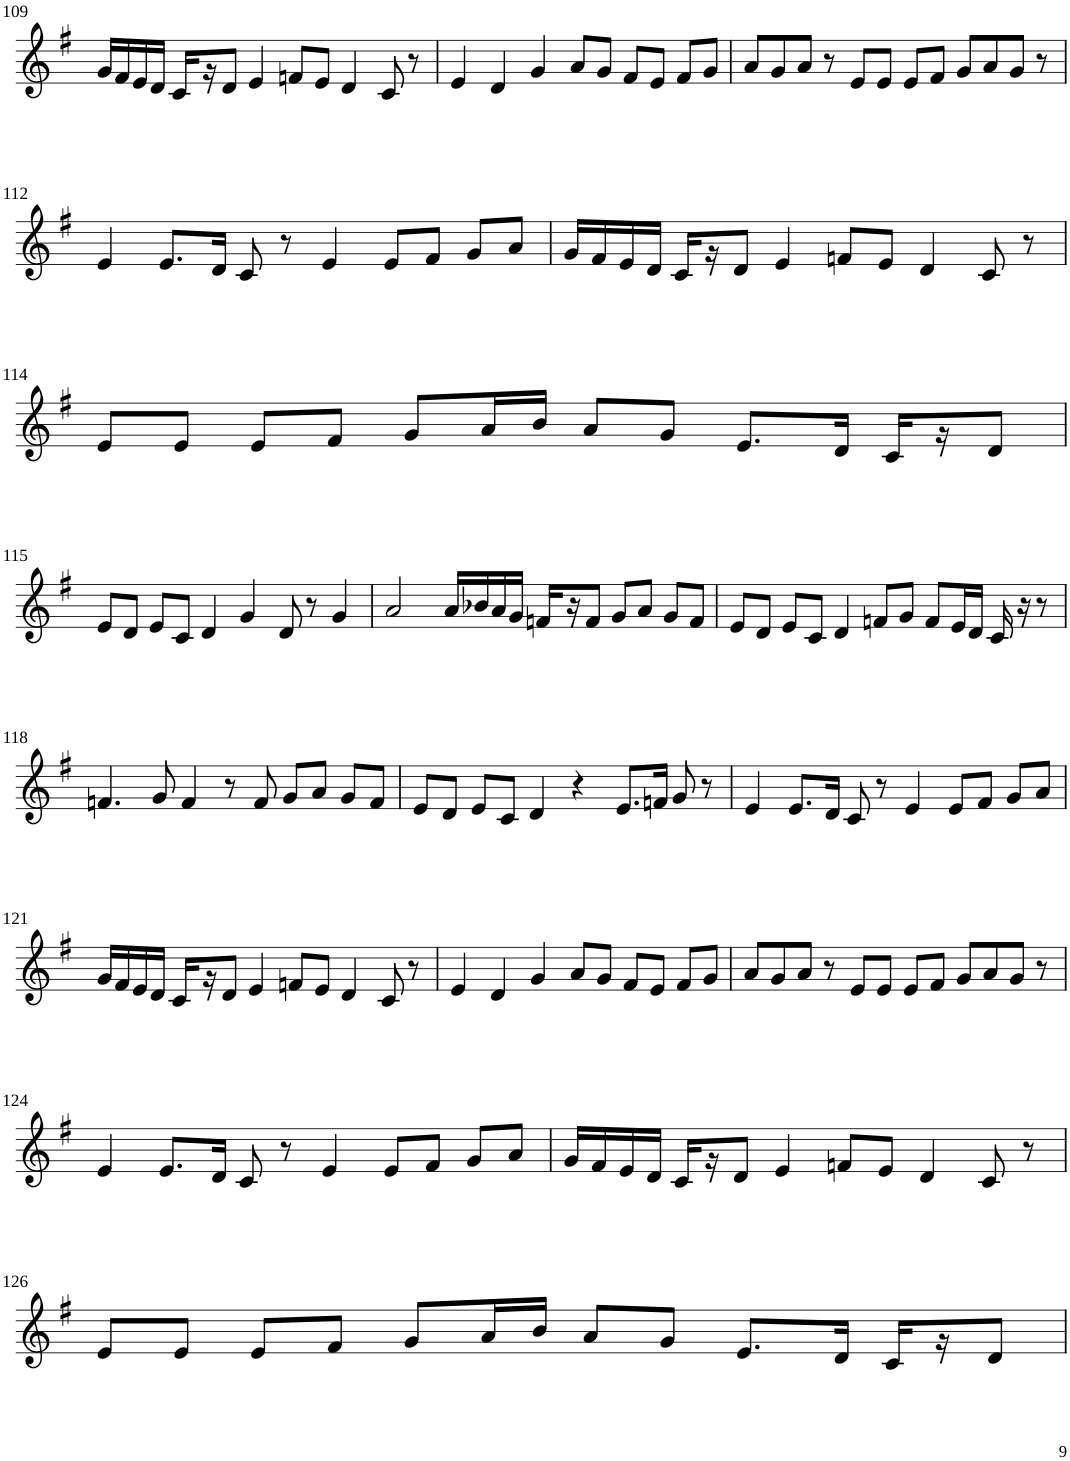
**kern
*part1
*staff1
*I"Violin
!!LO:PB:g=z
*clefG2
*k[f#]
*G:
*M6/4
=109
16g/LL
16f#/
16e/
16d/JJ
16c/LL
16r
8d/J
4e/
8fn/L
8e/J
4d/
8c/
8r
=110
4e/
4d/
4g/
8a/L
8g/J
8f#/L
8e/J
8f#/L
8g/J
=111
8a/L
8g/
8a/J
8r
8e/L
8e/J
8e/L
8f#/J
8g/L
8a/
8g/J
8r
!!LO:LB:g=z
=112
4e/
8.e/L
16d/Jk
8c/
8r
4e/
8e/L
8f#/J
8g/L
8a/J
=113
16g/LL
16f#/
16e/
16d/JJ
16c/LL
16r
8d/J
4e/
8fn/L
8e/J
4d/
8c/
8r
!!LO:LB:g=z
=114
8e/L
8e/J
8e/L
8f#/J
8g/L
16a/L
16b/JJ
8a/L
8g/J
8.e/L
16d/Jk
16c/LL
16r
8d/J
!!LO:LB:g=z
=115
8e/L
8d/J
8e/L
8c/J
4d/
4g/
8d/
8r
4g/
=116
2a/
16a/LL
16b-X/
16a/
16g/JJ
16fn/LL
16r
8f/J
8g/L
8a/J
8g/L
8f/J
=117
8e/L
8d/J
8e/L
8c/J
4d/
8fn/L
8g/J
8f/L
16e/L
16d/JJ
16c/
16r
8r
!!LO:LB:g=z
=118
4.fn/
8g/
4f/
8r
8f/
8g/L
8a/J
8g/L
8f/J
=119
8e/L
8d/J
8e/L
8c/J
4d/
4r
8.e/L
16fn/Jk
8g/
8r
=120
4e/
8.e/L
16d/Jk
8c/
8r
4e/
8e/L
8f#/J
8g/L
8a/J
!!LO:LB:g=z
=121
16g/LL
16f#/
16e/
16d/JJ
16c/LL
16r
8d/J
4e/
8fn/L
8e/J
4d/
8c/
8r
=122
4e/
4d/
4g/
8a/L
8g/J
8f#/L
8e/J
8f#/L
8g/J
=123
8a/L
8g/
8a/J
8r
8e/L
8e/J
8e/L
8f#/J
8g/L
8a/
8g/J
8r
!!LO:LB:g=z
=124
4e/
8.e/L
16d/Jk
8c/
8r
4e/
8e/L
8f#/J
8g/L
8a/J
=125
16g/LL
16f#/
16e/
16d/JJ
16c/LL
16r
8d/J
4e/
8fn/L
8e/J
4d/
8c/
8r
!!LO:LB:g=z
=126
8e/L
8e/J
8e/L
8f#/J
8g/L
16a/L
16b/JJ
8a/L
8g/J
8.e/L
16d/Jk
16c/LL
16r
8d/J
=
*-
